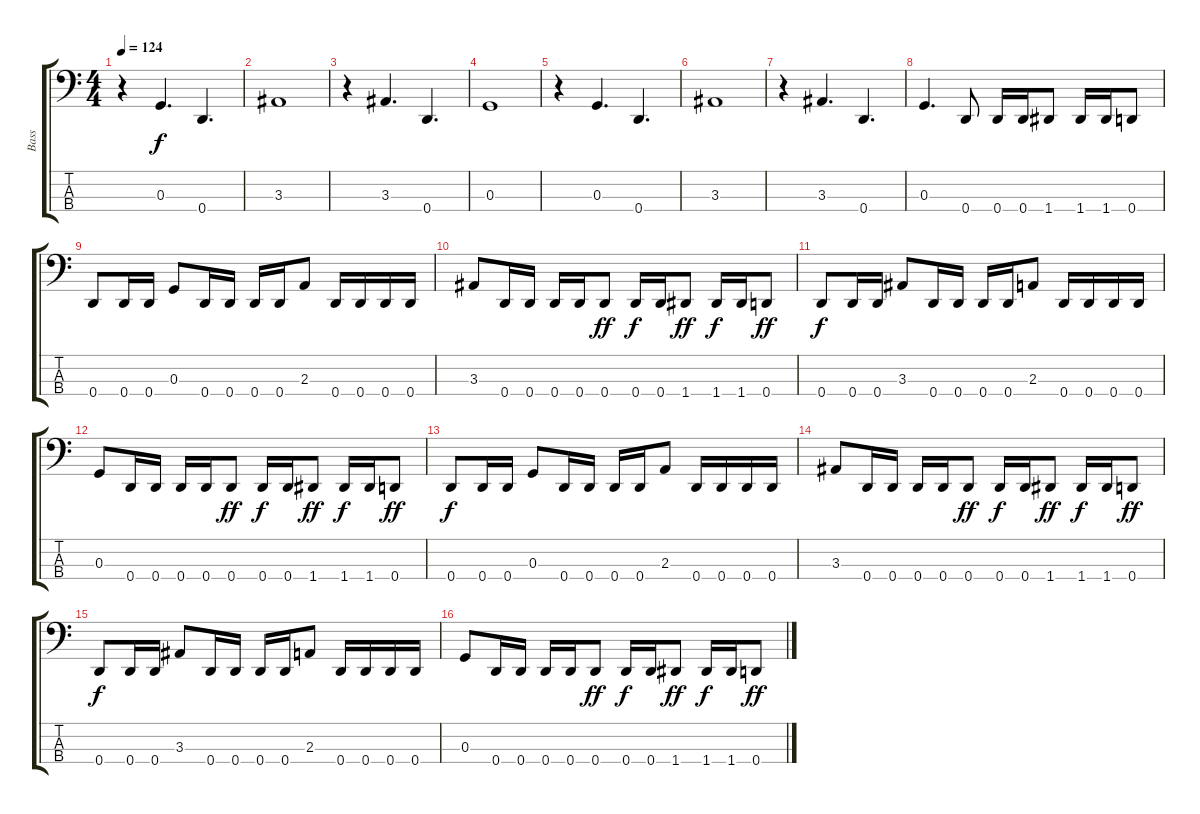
\track ("Bass" "Bass") {instrument electricbasspick}
\staff {score tabs}
\tuning (F2 C2 G1 D1) {hide}
\ts (4 4)
\tempo 124
\clef f4
\ks c
r.4{dy f} 0.3.4{d} 0.4.4{d} |
3.3.1 |
r.4 3.3.4{d} 0.4.4{d} |
0.3.1 |
r.4 0.3.4{d} 0.4.4{d} |
3.3.1 |
r.4 3.3.4{d} 0.4.4{d} |
0.3.4{d} 0.4.8 0.4.16 0.4.16 1.4.8 1.4.16 1.4.16 0.4.8 |
0.4.8 0.4.16 0.4.16 0.3.8 0.4.16 0.4.16 0.4.16 0.4.16 2.3.8 0.4.16 0.4.16 0.4.16 0.4.16 |
3.3.8 0.4.16 0.4.16 0.4.16 0.4.16 0.4.8{dy ff} 0.4.16{dy f} 0.4.16 1.4.8{dy ff} 1.4.16{dy f} 1.4.16 0.4.8{dy ff} |
0.4.8{dy f} 0.4.16 0.4.16 3.3.8 0.4.16 0.4.16 0.4.16 0.4.16 2.3.8 0.4.16 0.4.16 0.4.16 0.4.16 |
0.3.8 0.4.16 0.4.16 0.4.16 0.4.16 0.4.8{dy ff} 0.4.16{dy f} 0.4.16 1.4.8{dy ff} 1.4.16{dy f} 1.4.16 0.4.8{dy ff} |
0.4.8{dy f} 0.4.16 0.4.16 0.3.8 0.4.16 0.4.16 0.4.16 0.4.16 2.3.8 0.4.16 0.4.16 0.4.16 0.4.16 |
3.3.8 0.4.16 0.4.16 0.4.16 0.4.16 0.4.8{dy ff} 0.4.16{dy f} 0.4.16 1.4.8{dy ff} 1.4.16{dy f} 1.4.16 0.4.8{dy ff} |
0.4.8{dy f} 0.4.16 0.4.16 3.3.8 0.4.16 0.4.16 0.4.16 0.4.16 2.3.8 0.4.16 0.4.16 0.4.16 0.4.16 |
0.3.8 0.4.16 0.4.16 0.4.16 0.4.16 0.4.8{dy ff} 0.4.16{dy f} 0.4.16 1.4.8{dy ff} 1.4.16{dy f} 1.4.16 0.4.8{dy ff}
